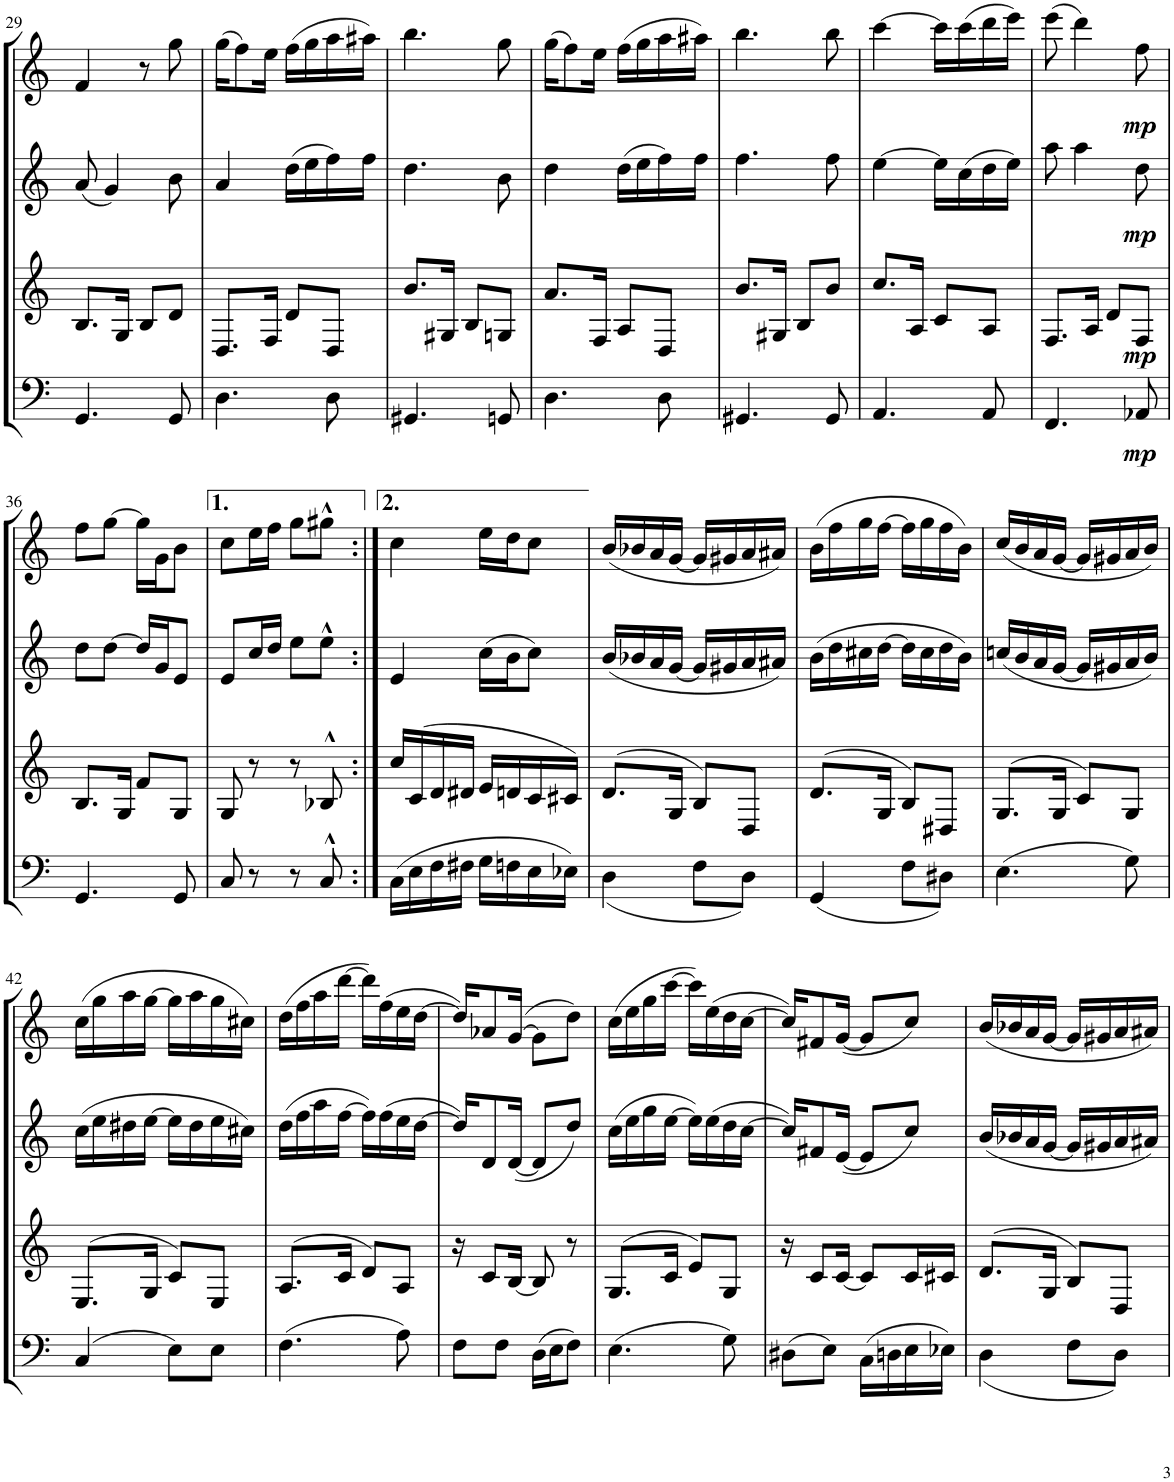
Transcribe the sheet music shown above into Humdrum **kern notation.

**kern	**dynam	**kern	**dynam	**kern	**dynam	**kern	**dynam
*part4	*part4	*part3	*part3	*part2	*part2	*part1	*part1
*staff4	*staff4	*staff3	*staff3	*staff2	*staff2	*staff1	*staff1
*I"Bassoon	*	*I"Bb Clarinet	*	*I"Oboe	*	*I"Flute	*
*I'Bsn	*	*I'Cl	*	*I'Ob	*	*I'Fl	*
!!LO:PB:g=z
*clefF4	*	*clefG2	*	*clefG2	*	*clefG2	*
*	*	*ITrd1c2	*	*	*	*	*
*k[]	*	*k[]	*	*k[]	*	*k[]	*
*M2/4	*	*M2/4	*	*M2/4	*	*M2/4	*
=29	=29	=29	=29	=29	=29	=29	=29
4.GG/	.	8.B/L	.	(8a/	.	4f/	.
.	.	.	.	4g/)	.	.	.
.	.	16G/Jk	.	.	.	.	.
.	.	8B/L	.	.	.	8r	.
8GG/	.	8d/J	.	8b\	.	8gg\	.
=30	=30	=30	=30	=30	=30	=30	=30
4.D\	.	8.D/L	.	4a/	.	(16gg\KL	.
.	.	.	.	.	.	8ff\)	.
.	.	16F/Jk	.	.	.	16ee\Jk	.
.	.	8d/L	.	(16dd\LL	.	(16ff\LL	.
.	.	.	.	16ee\	.	16gg\	.
8D\	.	8D/J	.	16ff\)	.	16aa\	.
.	.	.	.	16ff\JJ	.	16aa#X\JJ)	.
=31	=31	=31	=31	=31	=31	=31	=31
4.GG#X/	.	8.b/L	.	4.dd\	.	4.bb\	.
.	.	16G#X/Jk	.	.	.	.	.
.	.	8B/L	.	.	.	.	.
8GGn/	.	8Gn/J	.	8b\	.	8gg\	.
=32	=32	=32	=32	=32	=32	=32	=32
4.D\	.	8.a/L	.	4dd\	.	(16gg\KL	.
.	.	.	.	.	.	8ff\)	.
.	.	16F/Jk	.	.	.	16ee\Jk	.
.	.	8A/L	.	(16dd\LL	.	(16ff\LL	.
.	.	.	.	16ee\	.	16gg\	.
8D\	.	8D/J	.	16ff\)	.	16aa\	.
.	.	.	.	16ff\JJ	.	16aa#X\JJ)	.
=33	=33	=33	=33	=33	=33	=33	=33
4.GG#X/	.	8.b/L	.	4.ff\	.	4.bb\	.
.	.	16G#X/Jk	.	.	.	.	.
.	.	8B/L	.	.	.	.	.
8GG#/	.	8b/J	.	8ff\	.	8bb\	.
=34	=34	=34	=34	=34	=34	=34	=34
4.AA/	.	8.cc/L	.	[4ee\	.	[4ccc\	.
.	.	16A/Jk	.	.	.	.	.
.	.	8c/L	.	16ee\LL]	.	16ccc\LL]	.
.	.	.	.	(16cc\	.	(16ccc\	.
8AA/	.	8A/J	.	16dd\	.	16ddd\	.
.	.	.	.	16ee\JJ)	.	16eee\JJ)	.
=35	=35	=35	=35	=35	=35	=35	=35
4.FF/	.	8.F/L	.	8aa\	.	(8eee\	.
.	.	.	.	4aa\	.	4ddd\)	.
.	.	16A/Jk	.	.	.	.	.
.	.	8d/L	.	.	.	.	.
!	!LO:DY:b	!	!LO:DY:b	!	!LO:DY:b	!	!LO:DY:b
8AA-X/	mp	8F/J	mp	8dd\	mp	8ff\	mp
!!LO:LB:g=z
=36	=36	=36	=36	=36	=36	=36	=36
4.GG/	.	8.B/L	.	8dd\L	.	8ff\L	.
.	.	.	.	[8dd\J	.	[8gg\J	.
.	.	16G/Jk	.	.	.	.	.
.	.	8f/L	.	16dd/LL]	.	16gg\LL]	.
.	.	.	.	16g/J	.	16g\J	.
8GG/	.	8G/J	.	8e/J	.	8b\J	.
=37	=37	=37	=37	=37	=37	=37	=37
8C/	.	8G/	.	8e/L	.	8cc\L	.
8r	.	8r	.	16cc/L	.	16ee\L	.
.	.	.	.	16dd/JJ	.	16ff\JJ	.
8r	.	8r	.	8ee\L	.	8gg\L	.
8C^^/	.	8B-X^^/	.	8ee^^\J	.	8gg#X^^\J	.
=38:|!	=38:|!	=38:|!	=38:|!	=38:|!	=38:|!	=38:|!	=38:|!
(16C\LL	.	16cc/LL	.	4e/	.	4cc\	.
16E\	.	(>16c/	.	.	.	.	.
16F\	.	16d/	.	.	.	.	.
16F#X\JJ	.	16d#X/JJ	.	.	.	.	.
16G\LL	.	16e/LL	.	(16cc\LL	.	16ee\LL	.
16Fn\	.	16dn/	.	16b\J	.	16dd\J	.
16E\	.	16c/	.	8cc\J)	.	8cc\J	.
16E-X\JJ)	.	16c#X/JJ)	.	.	.	.	.
=39	=39	=39	=39	=39	=39	=39	=39
(<4D\	.	(>8.d/L	.	(16b/LL	.	(16b/LL	.
.	.	.	.	16b-X/	.	16b-X/	.
.	.	.	.	16a/	.	16a/	.
.	.	16G/Jk	.	[16g/JJ	.	[16g/JJ	.
8F\L	.	8B/L)	.	16g/LL]	.	16g/LL]	.
.	.	.	.	16g#X/	.	16g#X/	.
8D\J)	.	8D/J	.	16a/	.	16a/	.
.	.	.	.	16a#X/JJ)	.	16a#X/JJ)	.
=40	=40	=40	=40	=40	=40	=40	=40
(<4GG/	.	(>8.d/L	.	(16b\LL	.	(16b\LL	.
.	.	.	.	16dd\	.	16ff\	.
.	.	.	.	16cc#X\	.	16gg\	.
.	.	16G/Jk	.	[16dd\JJ	.	[16ff\JJ	.
8F\L	.	8B/L)	.	16dd\LL]	.	16ff\LL]	.
.	.	.	.	16cc#\	.	16gg\	.
8D#X\J)	.	8D#X/J	.	16dd\	.	16ff\	.
.	.	.	.	16b\JJ)	.	16b\JJ)	.
=41	=41	=41	=41	=41	=41	=41	=41
(4.E\	.	(>8.G/L	.	(16ccn/LL	.	(16cc/LL	.
.	.	.	.	16b/	.	16b/	.
.	.	.	.	16a/	.	16a/	.
.	.	16G/Jk	.	[16g/JJ	.	[16g/JJ	.
.	.	8c/L)	.	16g/LL]	.	16g/LL]	.
.	.	.	.	16g#X/	.	16g#X/	.
8G\)	.	8G/J	.	16a/	.	16a/	.
.	.	.	.	16b/JJ)	.	16b/JJ)	.
!!LO:LB:g=z
=42	=42	=42	=42	=42	=42	=42	=42
(4C/	.	(>8.E/L	.	(16cc\LL	.	(16cc\LL	.
.	.	.	.	16ee\	.	16gg\	.
.	.	.	.	16dd#X\	.	16aa\	.
.	.	16G/Jk	.	[16ee\JJ	.	[16gg\JJ	.
8E\L)	.	8c/L)	.	16ee\LL]	.	16gg\LL]	.
.	.	.	.	16dd#\	.	16aa\	.
8E\J	.	8E/J	.	16ee\	.	16gg\	.
.	.	.	.	16cc#X\JJ)	.	16cc#X\JJ)	.
=43	=43	=43	=43	=43	=43	=43	=43
(4.F\	.	(>8.A/L	.	(16dd\LL	.	(16dd\LL	.
.	.	.	.	16ff\	.	16ff\	.
.	.	.	.	16aa\	.	16aa\	.
.	.	16c/Jk	.	[16ff\JJ	.	[16ddd\JJ	.
.	.	8d/L)	.	16ff\LL])	.	16ddd\LL])	.
.	.	.	.	(16ff\	.	(16ff\	.
8A\)	.	8A/J	.	16ee\	.	16ee\	.
.	.	.	.	[16dd\JJ	.	[16dd\JJ	.
=44	=44	=44	=44	=44	=44	=44	=44
8F\L	.	16r	.	16dd/KL])	.	16dd/KL])	.
.	.	8c/L	.	8d/	.	8a-X/	.
8F\J	.	.	.	.	.	.	.
.	.	[16B/Jk	.	([16d/Jk	.	([16g/Jk	.
(16D\LL	.	8B/]	.	8d/L]	.	8g\L]	.
16E\J	.	.	.	.	.	.	.
8F\J)	.	8r	.	8dd/J)	.	8dd\J)	.
=45	=45	=45	=45	=45	=45	=45	=45
(4.E\	.	(>8.G/L	.	(16cc\LL	.	(16cc\LL	.
.	.	.	.	16ee\	.	16ee\	.
.	.	.	.	16gg\	.	16gg\	.
.	.	16c/Jk	.	[16ee\JJ	.	[16ccc\JJ	.
.	.	8e/L)	.	16ee\LL])	.	16ccc\LL])	.
.	.	.	.	(16ee\	.	(16ee\	.
8G\)	.	8G/J	.	16dd\	.	16dd\	.
.	.	.	.	[16cc\JJ	.	[16cc\JJ	.
=46	=46	=46	=46	=46	=46	=46	=46
(8D#X\L	.	16r	.	16cc/KL])	.	16cc/KL])	.
.	.	8c/L	.	8f#X/	.	8f#X/	.
8E\J)	.	.	.	.	.	.	.
.	.	[16c/Jk	.	([16e/Jk	.	([16g/Jk	.
(16C\LL	.	8c/L]	.	8e/L]	.	8g/L]	.
16Dn\	.	.	.	.	.	.	.
16E\	.	16c/L	.	8cc/J)	.	8cc/J)	.
16E-X\JJ)	.	16c#X/JJ	.	.	.	.	.
=47	=47	=47	=47	=47	=47	=47	=47
(<4D\	.	(>8.d/L	.	(16b/LL	.	(16b/LL	.
.	.	.	.	16b-X/	.	16b-X/	.
.	.	.	.	16a/	.	16a/	.
.	.	16G/Jk	.	[16g/JJ	.	[16g/JJ	.
8F\L	.	8B/L)	.	16g/LL]	.	16g/LL]	.
.	.	.	.	16g#X/	.	16g#X/	.
8D\J)	.	8D/J	.	16a/	.	16a/	.
.	.	.	.	16a#X/JJ)	.	16a#X/JJ)	.
=	=	=	=	=	=	=	=
*-	*-	*-	*-	*-	*-	*-	*-
